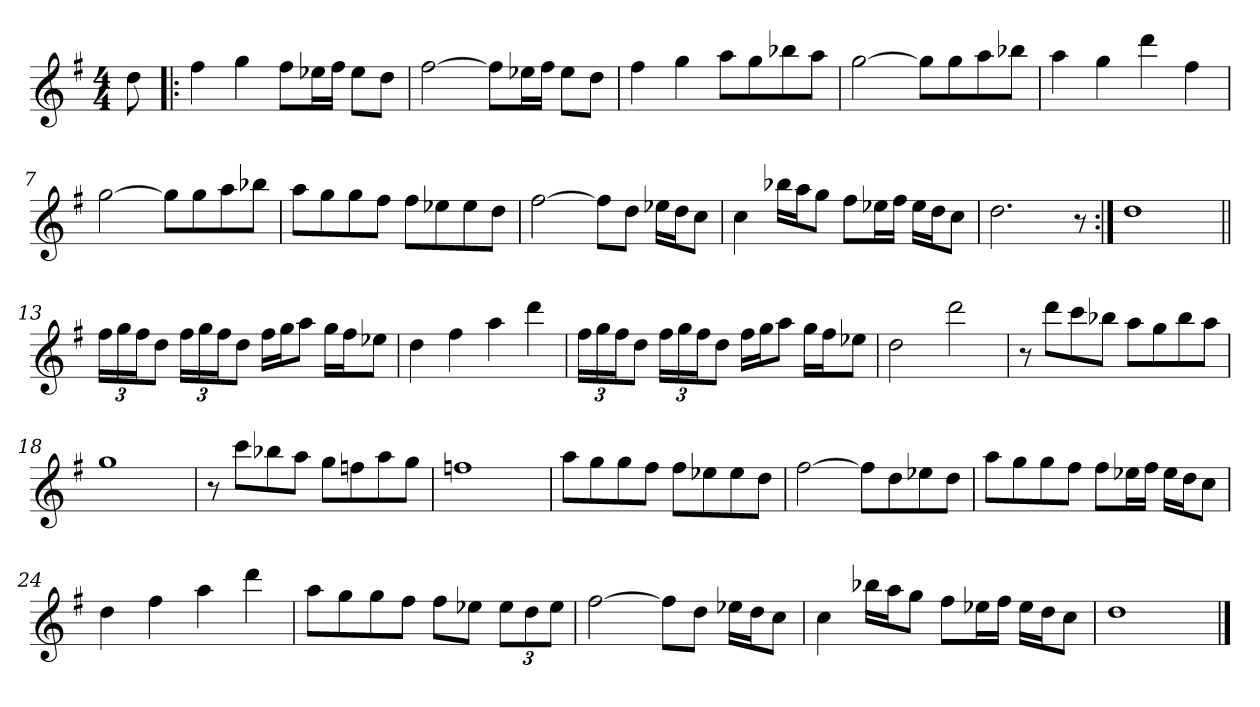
**kern
*part1
*staff1
*clefG2
*k[f#]
*G:
*M4/4
=1
8dd\
=2!|:
4ff#\
4gg\
8ff#\L
16ee-X\L
16ff#\JJ
8ee-\L
8dd\J
=3
[2ff#\
8ff#\L]
16ee-X\L
16ff#\JJ
8ee-\L
8dd\J
=4
4ff#\
4gg\
8aa\L
8gg\
8bb-X\
8aa\J
=5
[2gg\
8gg\L]
8gg\
8aa\
8bb-X\J
=6
4aa\
4gg\
4ddd\
4ff#\
=7
[2gg\
8gg\L]
8gg\
8aa\
8bb-X\J
!!LO:LB:g=z
=8
8aa\L
8gg\
8gg\
8ff#\J
8ff#\L
8ee-X\
8ee-\
8dd\J
=9
[2ff#\
8ff#\L]
8dd\J
16ee-X\LL
16dd\J
8cc\J
=10
4cc\
16bb-X\LL
16aa\J
8gg\J
8ff#\L
16ee-X\L
16ff#\JJ
16ee-\LL
16dd\J
8cc\J
=11
2.dd\
8r
=12:|!
1dd
!!LO:LB:g=z
=13||
*Xbrackettup
24ff#\LL
24gg\
24ff#\J
8dd\J
24ff#\LL
24gg\
24ff#\J
8dd\J
16ff#\LL
16gg\J
8aa\J
16gg\LL
16ff#\J
8ee-X\J
=14
4dd\
4ff#\
4aa\
4ddd\
=15
24ff#\LL
24gg\
24ff#\J
8dd\J
24ff#\LL
24gg\
24ff#\J
8dd\J
16ff#\LL
16gg\J
8aa\J
16gg\LL
16ff#\J
8ee-X\J
=16
2dd\
2ddd\
!!LO:LB:g=z
=17
8r
8ddd\L
8ccc\
8bb-X\J
8aa\L
8gg\
8bb-\
8aa\J
=18
1gg
=19
8r
8ccc\L
8bb-X\
8aa\J
8gg\L
8ffn\
8aa\
8gg\J
=20
1ffn
=21
8aa\L
8gg\
8gg\
8ff#\J
8ff#\L
8ee-X\
8ee-\
8dd\J
=22
[2ff#\
8ff#\L]
8dd\
8ee-X\
8dd\J
!!LO:LB:g=z
=23
8aa\L
8gg\
8gg\
8ff#\J
8ff#\L
16ee-X\L
16ff#\JJ
16ee-\LL
16dd\J
8cc\J
=24
4dd\
4ff#\
4aa\
4ddd\
=25
8aa\L
8gg\
8gg\
8ff#\J
8ff#\L
8ee-X\J
12ee-\L
12dd\
12ee-\J
=26
[2ff#\
8ff#\L]
8dd\J
16ee-X\LL
16dd\J
8cc\J
=27
4cc\
16bb-X\LL
16aa\J
8gg\J
8ff#\L
16ee-X\L
16ff#\JJ
16ee-\LL
16dd\J
8cc\J
!!LO:LB:g=z
=28
1dd
==
*-
